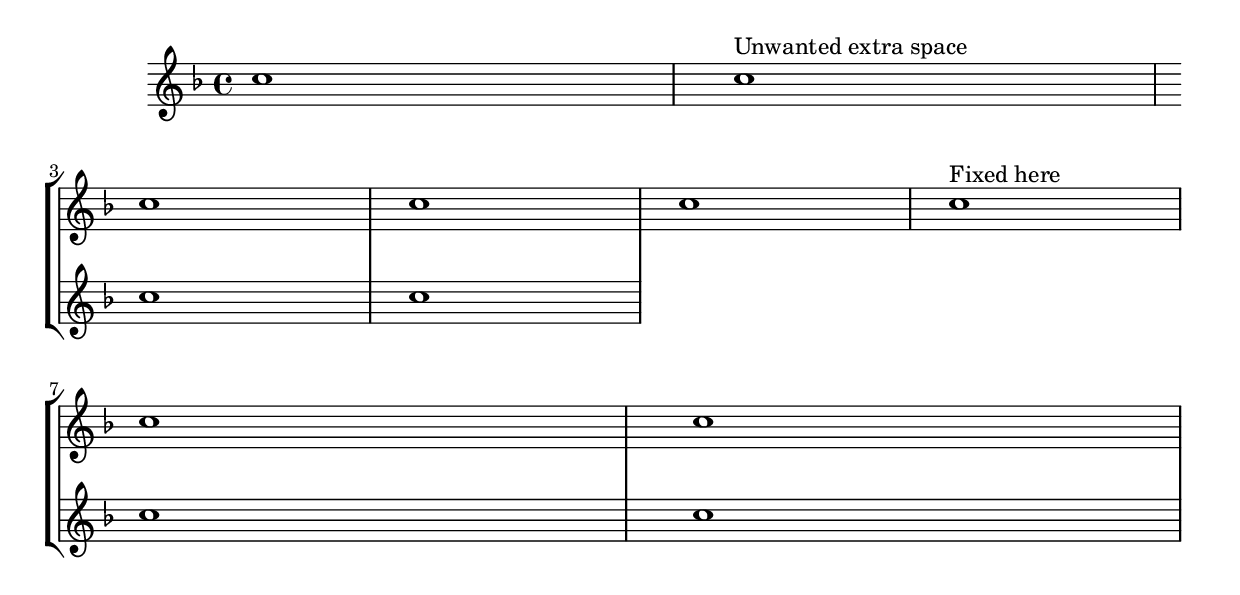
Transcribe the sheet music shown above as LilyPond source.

%% DO NOT EDIT this file manually; it is automatically
%% generated from LSR http://lsr.dsi.unimi.it
%% Make any changes in LSR itself, or in Documentation/snippets/new/ ,
%% and then run scripts/auxiliar/makelsr.py
%%
%% This file is in the public domain.
\version "2.17.15"

\header {
  lsrtags = "breaks, contexts-and-engravers, staff-notation, workaround"

  texidoc = "
When adding a new staff at a line break, some extra space is
unfortunately added at the end of the line before the break (to fit in
a key signature change, which  will never be printed anyway).  The
workaround is to add a setting of
@code{Staff.explicitKeySignatureVisibility} as is shown in the example.


"
  doctitle = "Adding an extra staff at a line break"
} % begin verbatim


\score {
  \new StaffGroup \relative c'' {
    \new Staff
    \key f \major
    c1 c^"Unwanted extra space" \break
    << { c1 | c }
       \new Staff {
         \key f \major
         \once \override Staff.TimeSignature.stencil = ##f
         c1 | c
       }
    >>
    c1 | c^"Fixed here" \break
    << { c1 | c }
       \new Staff {
         \once \set Staff.explicitKeySignatureVisibility = #end-of-line-invisible
         \key f \major
         \once \override Staff.TimeSignature.stencil = ##f
         c1 | c
       }
    >>
  }
}
